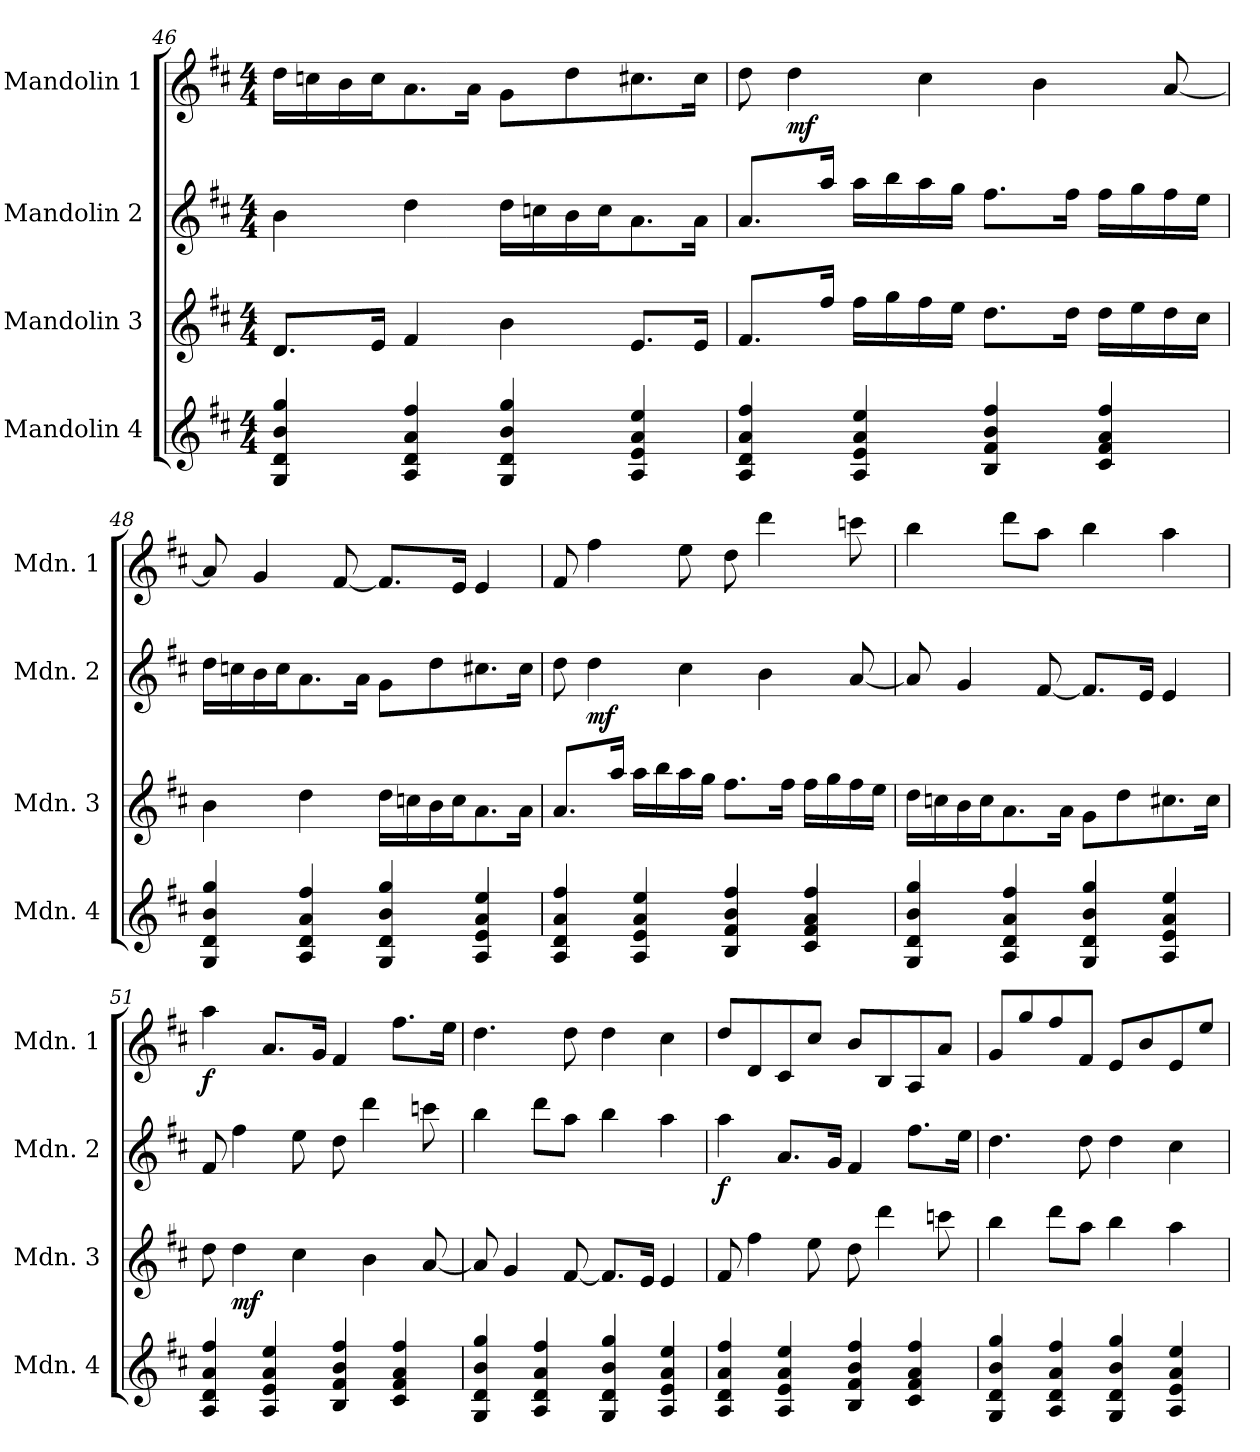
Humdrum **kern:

**kern	**kern	**dynam	**kern	**dynam	**kern	**dynam
*part4	*part3	*part3	*part2	*part2	*part1	*part1
*staff4	*staff3	*staff3	*staff2	*staff2	*staff1	*staff1
*I"Mandolin 4	*I"Mandolin 3	*	*I"Mandolin 2	*	*I"Mandolin 1	*
*I'Mdn. 4	*I'Mdn. 3	*	*I'Mdn. 2	*	*I'Mdn. 1	*
!!LO:PB:g=z
*clefG2	*clefG2	*	*clefG2	*	*clefG2	*
*k[f#c#]	*k[f#c#]	*	*k[f#c#]	*	*k[f#c#]	*
*D:	*D:	*	*D:	*	*D:	*
*M4/4	*M4/4	*	*M4/4	*	*M4/4	*
=46	=46	=46	=46	=46	=46	=46
4G/ 4d/ 4b/ 4gg/	8.d/L	.	4b\	.	16dd\LL	.
.	.	.	.	.	16ccn\	.
.	.	.	.	.	16b\	.
.	16e/Jk	.	.	.	16cc\J	.
4A/ 4d/ 4a/ 4ff#/	4f#/	.	4dd\	.	8.a\	.
.	.	.	.	.	16a\Jk	.
4G/ 4d/ 4b/ 4gg/	4b\	.	16dd\LL	.	8g\L	.
.	.	.	16ccn\	.	.	.
.	.	.	16b\	.	8dd\	.
.	.	.	16cc\J	.	.	.
4A/ 4e/ 4a/ 4ee/	8.e/L	.	8.a\	.	8.cc#X\	.
.	16e/Jk	.	16a\Jk	.	16cc#\Jk	.
=47	=47	=47	=47	=47	=47	=47
4A/ 4d/ 4a/ 4ff#/	8.f#/L	.	8.a/L	.	8dd\	.
!	!	!	!	!	!	!LO:DY:b
.	.	.	.	.	4dd\	mf
.	16ff#/Jk	.	16aa/Jk	.	.	.
4A/ 4e/ 4a/ 4ee/	16ff#\LL	.	16aa\LL	.	.	.
.	16gg\	.	16bb\	.	.	.
.	16ff#\	.	16aa\	.	4cc#\	.
.	16ee\JJ	.	16gg\JJ	.	.	.
4B/ 4f#/ 4b/ 4ff#/	8.dd\L	.	8.ff#\L	.	.	.
.	.	.	.	.	4b\	.
.	16dd\Jk	.	16ff#\Jk	.	.	.
4c#/ 4f#/ 4a/ 4ff#/	16dd\LL	.	16ff#\LL	.	.	.
.	16ee\	.	16gg\	.	.	.
.	16dd\	.	16ff#\	.	[8a/	.
.	16cc#\JJ	.	16ee\JJ	.	.	.
=48	=48	=48	=48	=48	=48	=48
4G/ 4d/ 4b/ 4gg/	4b\	.	16dd\LL	.	8a/]	.
.	.	.	16ccn\	.	.	.
.	.	.	16b\	.	4g/	.
.	.	.	16cc\J	.	.	.
4A/ 4d/ 4a/ 4ff#/	4dd\	.	8.a\	.	.	.
.	.	.	.	.	[8f#/	.
.	.	.	16a\Jk	.	.	.
4G/ 4d/ 4b/ 4gg/	16dd\LL	.	8g\L	.	8.f#/L]	.
.	16ccn\	.	.	.	.	.
.	16b\	.	8dd\	.	.	.
.	16cc\J	.	.	.	16e/Jk	.
4A/ 4e/ 4a/ 4ee/	8.a\	.	8.cc#X\	.	4e/	.
.	16a\Jk	.	16cc#\Jk	.	.	.
!!LO:LB:g=z
=49	=49	=49	=49	=49	=49	=49
4A/ 4d/ 4a/ 4ff#/	8.a/L	.	8dd\	.	8f#/	.
!	!	!	!	!LO:DY:b	!	!
.	.	.	4dd\	mf	4ff#\	.
.	16aa/Jk	.	.	.	.	.
4A/ 4e/ 4a/ 4ee/	16aa\LL	.	.	.	.	.
.	16bb\	.	.	.	.	.
.	16aa\	.	4cc#\	.	8ee\	.
.	16gg\JJ	.	.	.	.	.
4B/ 4f#/ 4b/ 4ff#/	8.ff#\L	.	.	.	8dd\	.
.	.	.	4b\	.	4ddd\	.
.	16ff#\Jk	.	.	.	.	.
4c#/ 4f#/ 4a/ 4ff#/	16ff#\LL	.	.	.	.	.
.	16gg\	.	.	.	.	.
.	16ff#\	.	[8a/	.	8cccn\	.
.	16ee\JJ	.	.	.	.	.
=50	=50	=50	=50	=50	=50	=50
4G/ 4d/ 4b/ 4gg/	16dd\LL	.	8a/]	.	4bb\	.
.	16ccn\	.	.	.	.	.
.	16b\	.	4g/	.	.	.
.	16cc\J	.	.	.	.	.
4A/ 4d/ 4a/ 4ff#/	8.a\	.	.	.	8ddd\L	.
.	.	.	[8f#/	.	8aa\J	.
.	16a\Jk	.	.	.	.	.
4G/ 4d/ 4b/ 4gg/	8g\L	.	8.f#/L]	.	4bb\	.
.	8dd\	.	.	.	.	.
.	.	.	16e/Jk	.	.	.
4A/ 4e/ 4a/ 4ee/	8.cc#X\	.	4e/	.	4aa\	.
.	16cc#\Jk	.	.	.	.	.
=51	=51	=51	=51	=51	=51	=51
!	!	!	!	!	!	!LO:DY:b
4A/ 4d/ 4a/ 4ff#/	8dd\	.	8f#/	.	4aa\	f
!	!	!LO:DY:b	!	!	!	!
.	4dd\	mf	4ff#\	.	.	.
4A/ 4e/ 4a/ 4ee/	.	.	.	.	8.a/L	.
.	4cc#\	.	8ee\	.	.	.
.	.	.	.	.	16g/Jk	.
4B/ 4f#/ 4b/ 4ff#/	.	.	8dd\	.	4f#/	.
.	4b\	.	4ddd\	.	.	.
4c#/ 4f#/ 4a/ 4ff#/	.	.	.	.	8.ff#\L	.
.	[8a/	.	8cccn\	.	.	.
.	.	.	.	.	16ee\Jk	.
!!LO:LB:g=z
=52	=52	=52	=52	=52	=52	=52
4G/ 4d/ 4b/ 4gg/	8a/]	.	4bb\	.	4.dd\	.
.	4g/	.	.	.	.	.
4A/ 4d/ 4a/ 4ff#/	.	.	8ddd\L	.	.	.
.	[8f#/	.	8aa\J	.	8dd\	.
4G/ 4d/ 4b/ 4gg/	8.f#/L]	.	4bb\	.	4dd\	.
.	16e/Jk	.	.	.	.	.
4A/ 4e/ 4a/ 4ee/	4e/	.	4aa\	.	4cc#\	.
=53	=53	=53	=53	=53	=53	=53
!	!	!	!	!LO:DY:b	!	!
4A/ 4d/ 4a/ 4ff#/	8f#/	.	4aa\	f	8dd/L	.
.	4ff#\	.	.	.	8d/	.
4A/ 4e/ 4a/ 4ee/	.	.	8.a/L	.	8c#/	.
.	8ee\	.	.	.	8cc#/J	.
.	.	.	16g/Jk	.	.	.
4B/ 4f#/ 4b/ 4ff#/	8dd\	.	4f#/	.	8b/L	.
.	4ddd\	.	.	.	8B/	.
4c#/ 4f#/ 4a/ 4ff#/	.	.	8.ff#\L	.	8A/	.
.	8cccn\	.	.	.	8a/J	.
.	.	.	16ee\Jk	.	.	.
=54	=54	=54	=54	=54	=54	=54
4G/ 4d/ 4b/ 4gg/	4bb\	.	4.dd\	.	8g/L	.
.	.	.	.	.	8gg/	.
4A/ 4d/ 4a/ 4ff#/	8ddd\L	.	.	.	8ff#/	.
.	8aa\J	.	8dd\	.	8f#/J	.
4G/ 4d/ 4b/ 4gg/	4bb\	.	4dd\	.	8e/L	.
.	.	.	.	.	8b/	.
4A/ 4e/ 4a/ 4ee/	4aa\	.	4cc#\	.	8e/	.
.	.	.	.	.	8ee/J	.
=	=	=	=	=	=	=
*-	*-	*-	*-	*-	*-	*-
